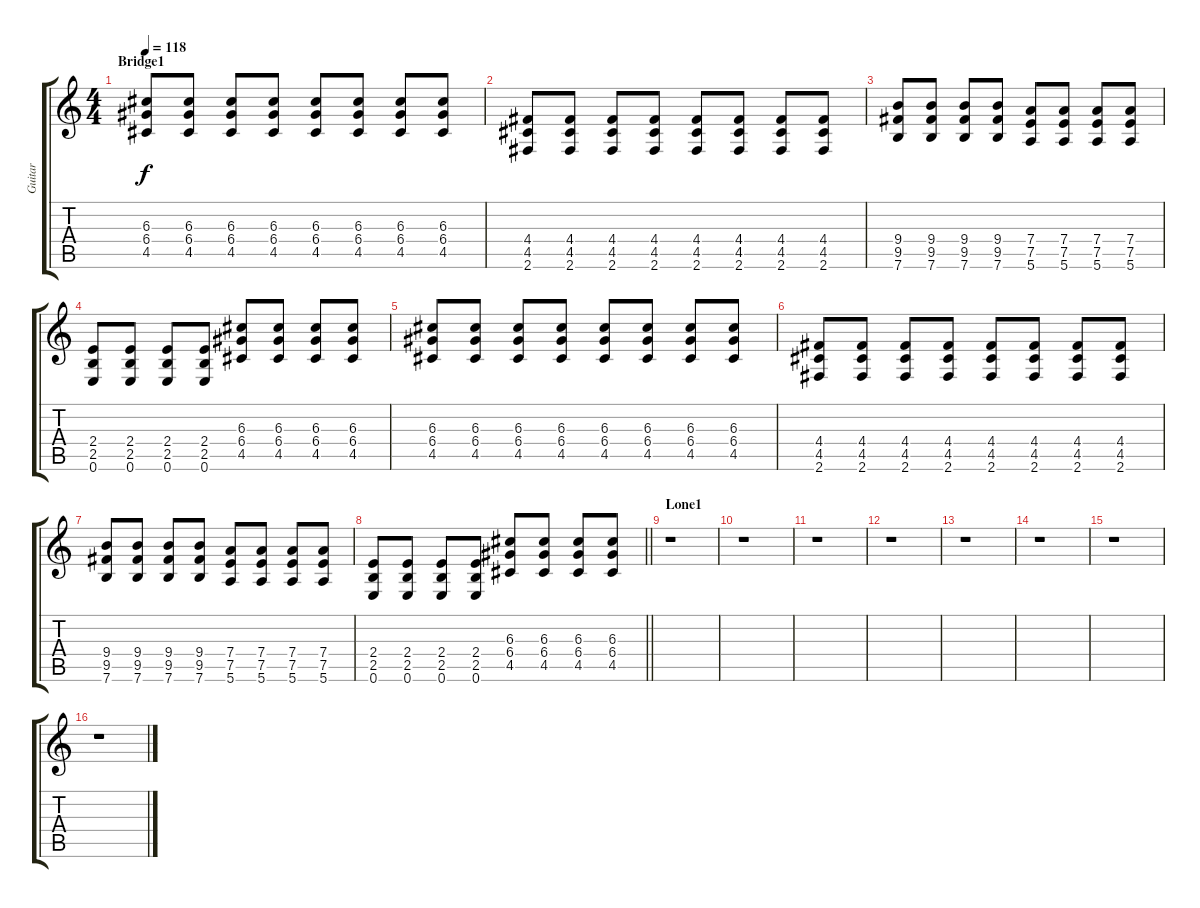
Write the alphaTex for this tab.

\track ("Guitar" "Guitar") {instrument distortionguitar}
\staff {score tabs}
\tuning (E4 B3 G3 D3 A2 E2) {hide}
\ts (4 4)
\section ("" "Bridge1")
\tempo 118
\clef g2
\ks c
(6.3 6.4 4.5).8{dy f} (6.3 6.4 4.5).8 (6.3 6.4 4.5).8 (6.3 6.4 4.5).8 (6.3 6.4 4.5).8 (6.3 6.4 4.5).8 (6.3 6.4 4.5).8 (6.3 6.4 4.5).8 |
(4.4 4.5 2.6).8 (4.4 4.5 2.6).8 (4.4 4.5 2.6).8 (4.4 4.5 2.6).8 (4.4 4.5 2.6).8 (4.4 4.5 2.6).8 (4.4 4.5 2.6).8 (4.4 4.5 2.6).8 |
(9.4 9.5 7.6).8 (9.4 9.5 7.6).8 (9.4 9.5 7.6).8 (9.4 9.5 7.6).8 (7.4 7.5 5.6).8 (7.4 7.5 5.6).8 (7.4 7.5 5.6).8 (7.4 7.5 5.6).8 |
(2.4 2.5 0.6).8 (2.4 2.5 0.6).8 (2.4 2.5 0.6).8 (2.4 2.5 0.6).8 (6.3 6.4 4.5).8 (6.3 6.4 4.5).8 (6.3 6.4 4.5).8 (6.3 6.4 4.5).8 |
(6.3 6.4 4.5).8 (6.3 6.4 4.5).8 (6.3 6.4 4.5).8 (6.3 6.4 4.5).8 (6.3 6.4 4.5).8 (6.3 6.4 4.5).8 (6.3 6.4 4.5).8 (6.3 6.4 4.5).8 |
(4.4 4.5 2.6).8 (4.4 4.5 2.6).8 (4.4 4.5 2.6).8 (4.4 4.5 2.6).8 (4.4 4.5 2.6).8 (4.4 4.5 2.6).8 (4.4 4.5 2.6).8 (4.4 4.5 2.6).8 |
(9.4 9.5 7.6).8 (9.4 9.5 7.6).8 (9.4 9.5 7.6).8 (9.4 9.5 7.6).8 (7.4 7.5 5.6).8 (7.4 7.5 5.6).8 (7.4 7.5 5.6).8 (7.4 7.5 5.6).8 |
\barLineRight lightlight
(2.4 2.5 0.6).8 (2.4 2.5 0.6).8 (2.4 2.5 0.6).8 (2.4 2.5 0.6).8 (6.3 6.4 4.5).8 (6.3 6.4 4.5).8 (6.3 6.4 4.5).8 (6.3 6.4 4.5).8 |
\section ("" "Lone1")
r.1 |
r.1 |
r.1 |
r.1 |
r.1 |
r.1 |
r.1 |
r.1
